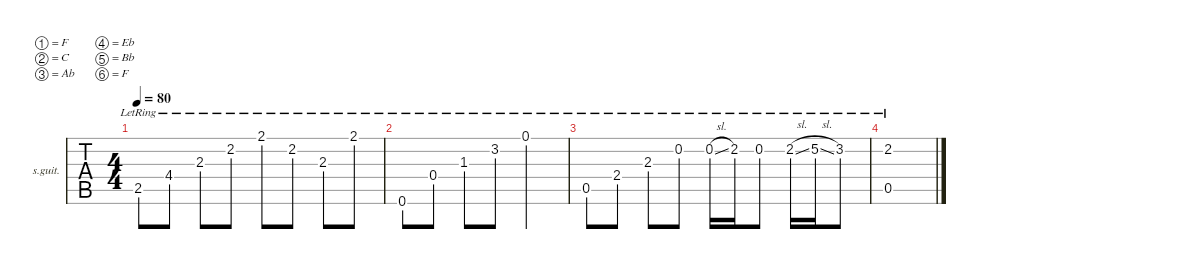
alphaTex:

\defaultSystemsLayout 4
\hideDynamics
\bracketExtendMode groupsimilarinstruments
\firstSystemTrackNameOrientation horizontal
\otherSystemsTrackNameOrientation horizontal
\track ("guitar" "s.guit.") {instrument acousticguitarsteel}
\staff {tabs}
\tuning (F4 C4 Ab3 Eb3 Bb2 F2)
\ts (4 4)
\tempo 80
\clef g2
\ks c
2.5{lr}.8{dy f} 4.4{lr}.8 2.3{lr}.8 2.2{lr}.8 2.1{lr}.8 2.2{lr}.8 2.3{lr}.8 2.1{lr}.8 |
0.6{lr}.8 0.4{lr}.8 1.3{lr}.8 3.2{lr}.8 0.1{lr}.2 |
0.5{lr}.8 2.4{lr}.8 2.3{lr}.8 0.2{lr}.8 0.2{sl lr}.16 2.2{lr}.16 0.2{lr}.8 2.2{sl lr}.16 5.2{sl lr}.16 3.2{lr}.8 |
(2.2{lr} 0.5{lr}).1
